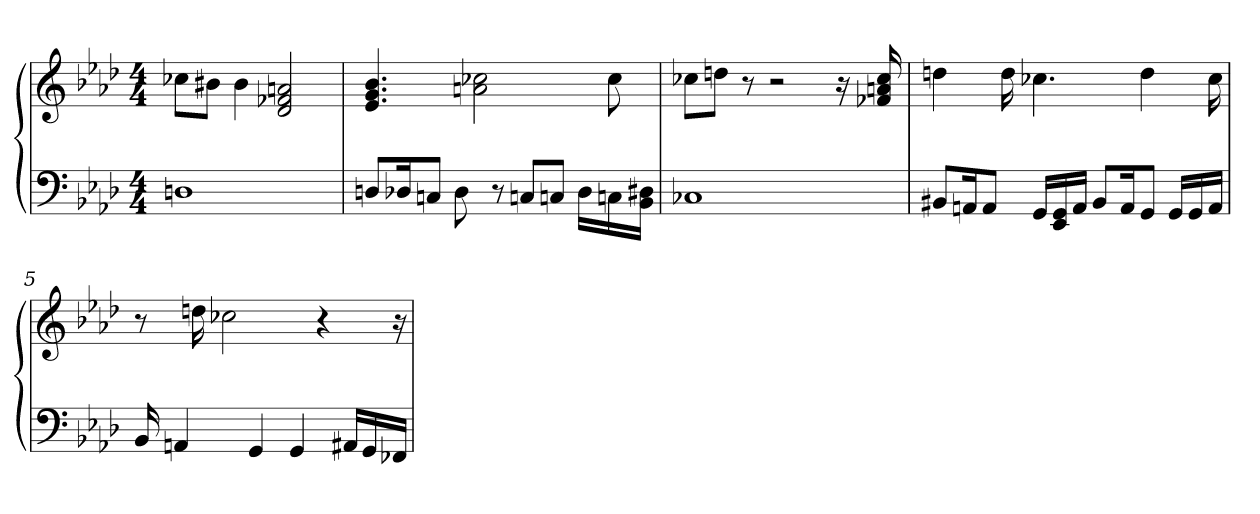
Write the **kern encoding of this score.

**kern	**kern
*part1	*part1
*staff2	*staff1
*clefF4	*clefG2
*k[b-e-a-d-]	*k[b-e-a-d-]
*M4/4	*M4/4
=1	=1
1Dn	8cc-X\L
.	8b#X\J
.	4b#
.	2d- 2f-X 2an
=2	=2
8Dn/L	4.e- 4.g 4.b-
16D-X/K	.
8Cn/J	.
8D-	.
.	2an 2cc-X
8r	.
8Cn/L	.
8Cn/J	.
16D-\LL	.
16Cn\	8cc-
16BB-\ 16D#X\JJ	.
=3	=3
1C-X	8cc-X\L
.	8ddn\J
.	8r
.	2r
.	16r
.	16f-X 16an 16cc-
=4	=4
8BB#X/L	4ddn
16AAn/K	.
8AA/J	.
.	16dd
16GG/LL	4.cc-X
16EE-/ 16GG/	.
16AA/JJ	.
8BB#/L	.
16AA/K	.
8GG/J	4dd
16GG/LL	.
16GG/	.
16AA/JJ	16cc-
=5	=5
16BB-	8r
4AAn	.
.	16ddn
.	2cc-X
4GG	.
4GG	.
.	4r
16AA#X/LL	.
16GG/	.
16FF-X/JJ	16r
=	=
*-	*-
